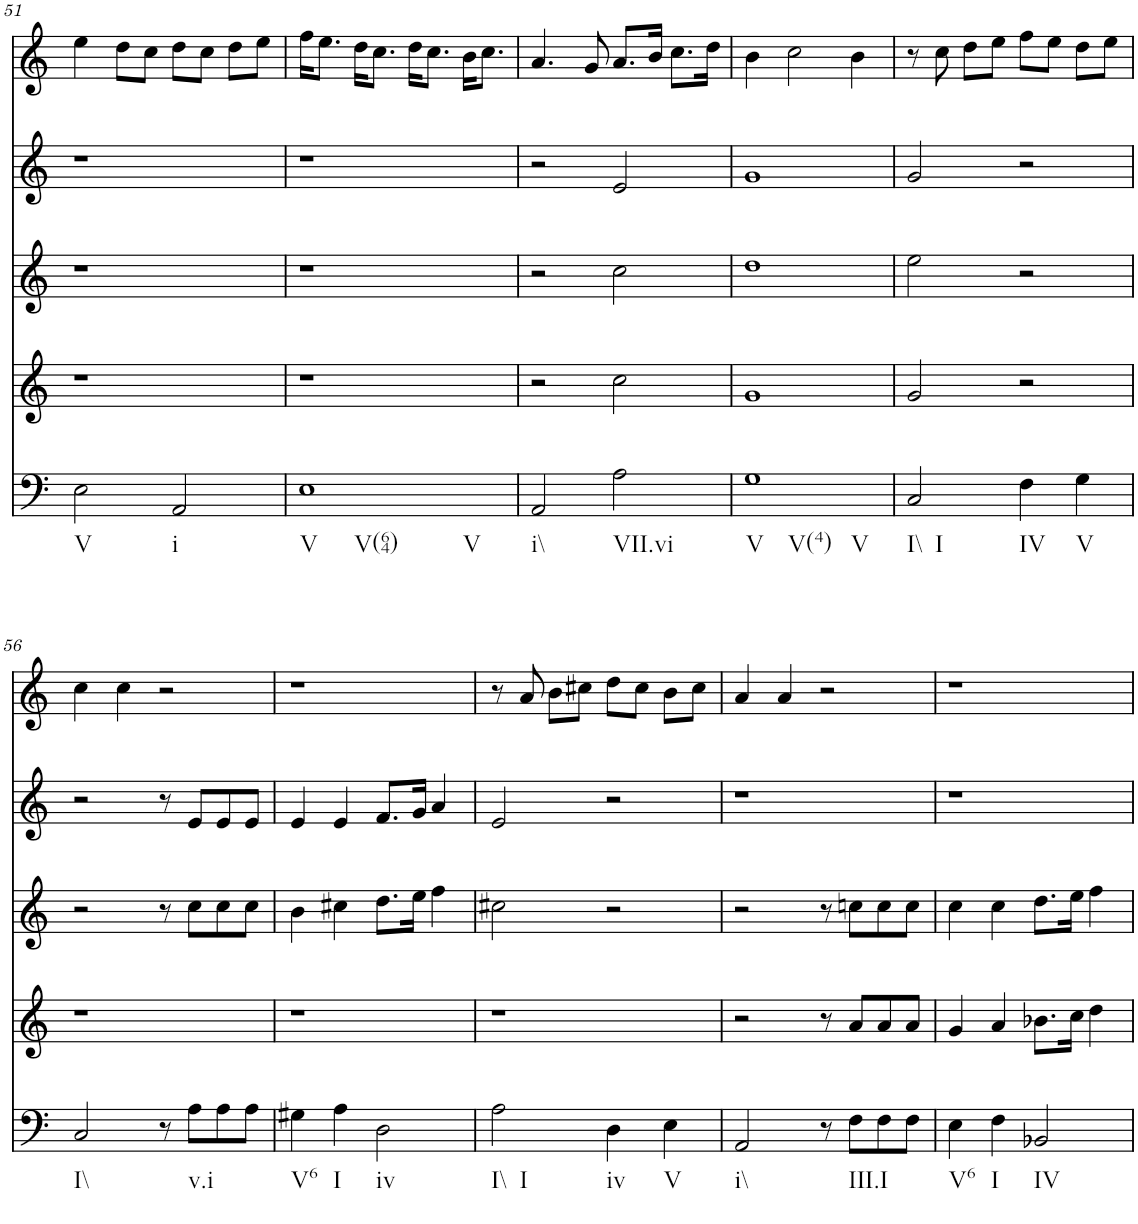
**kern	**kern	**kern	**kern	**kern
*part5	*part4	*part3	*part2	*part1
*staff5	*staff4	*staff3	*staff2	*staff1
*I"vox	*I"vox	*I"vox	*I"vox	*I"vox
!!LO:PB:g=z
*clefF4	*clefG2	*clefG2	*clefG2	*clefG2
*k[]	*k[]	*k[]	*k[]	*k[]
*M4/4	*M4/4	*M4/4	*M4/4	*M4/4
=51	=51	=51	=51	=51
!LO:TX:b:t=V	!	!	!	!
2E\	1r	1r	1r	4ee\
.	.	.	.	8dd\L
.	.	.	.	8cc\J
!LO:TX:b:t=i	!	!	!	!
2AA/	.	.	.	8dd\L
.	.	.	.	8cc\J
.	.	.	.	8dd\L
.	.	.	.	8ee\J
=52	=52	=52	=52	=52
!LO:TX:b:t=V	!	!	!	!
!LO:TX:b:t=V(64)	!	!	!	!
!LO:TX:b:t=V	!	!	!	!
1E	1r	1r	1r	16ff\KL
.	.	.	.	8.ee\J
.	.	.	.	16dd\KL
.	.	.	.	8.cc\J
.	.	.	.	16dd\KL
.	.	.	.	8.cc\J
.	.	.	.	16b\KL
.	.	.	.	8.cc\J
=53	=53	=53	=53	=53
!LO:TX:b:t=i\\	!	!	!	!
2AA/	2r	2r	2r	4.a/
.	.	.	.	8g/
!LO:TX:b:t=VII.vi	!	!	!	!
2A\	2cc\	2cc\	2e/	8.a/L
.	.	.	.	16b/Jk
.	.	.	.	8.cc\L
.	.	.	.	16dd\Jk
=54	=54	=54	=54	=54
!LO:TX:b:t=V	!	!	!	!
!LO:TX:b:t=V(4)	!	!	!	!
!LO:TX:b:t=V	!	!	!	!
1G	1g	1dd	1g	4b\
.	.	.	.	2cc\
.	.	.	.	4b\
=55	=55	=55	=55	=55
!LO:TX:b:t=I\\	!	!	!	!
!LO:TX:b:t=I	!	!	!	!
2C/	2g/	2ee\	2g/	8r
.	.	.	.	8cc\
.	.	.	.	8dd\L
.	.	.	.	8ee\J
!LO:TX:b:t=IV	!	!	!	!
4F\	2r	2r	2r	8ff\L
.	.	.	.	8ee\J
!LO:TX:b:t=V	!	!	!	!
4G\	.	.	.	8dd\L
.	.	.	.	8ee\J
!!LO:LB:g=z
=56	=56	=56	=56	=56
!LO:TX:b:t=I\\	!	!	!	!
2C/	1r	2r	2r	4cc\
.	.	.	.	4cc\
8r	.	8r	8r	2r
!LO:TX:b:t=v.i	!	!	!	!
8A\L	.	8cc\L	8e/L	.
8A\	.	8cc\	8e/	.
8A\J	.	8cc\J	8e/J	.
=57	=57	=57	=57	=57
!LO:TX:b:t=V6	!	!	!	!
4G#X\	1r	4b\	4e/	1r
!LO:TX:b:t=I	!	!	!	!
4A\	.	4cc#X\	4e/	.
!LO:TX:b:t=iv	!	!	!	!
2D\	.	8.dd\L	8.f/L	.
.	.	16ee\Jk	16g/Jk	.
.	.	4ff\	4a/	.
=58	=58	=58	=58	=58
!LO:TX:b:t=I\\	!	!	!	!
!LO:TX:b:t=I	!	!	!	!
2A\	1r	2cc#X\	2e/	8r
.	.	.	.	8a/
.	.	.	.	8b\L
.	.	.	.	8cc#X\J
!LO:TX:b:t=iv	!	!	!	!
4D\	.	2r	2r	8dd\L
.	.	.	.	8cc#\J
!LO:TX:b:t=V	!	!	!	!
4E\	.	.	.	8b\L
.	.	.	.	8cc#\J
=59	=59	=59	=59	=59
!LO:TX:b:t=i\\	!	!	!	!
2AA/	2r	2r	1r	4a/
.	.	.	.	4a/
8r	8r	8r	.	2r
!LO:TX:b:t=III.I	!	!	!	!
8F\L	8a/L	8ccn\L	.	.
8F\	8a/	8cc\	.	.
8F\J	8a/J	8cc\J	.	.
=60	=60	=60	=60	=60
!LO:TX:b:t=V6	!	!	!	!
4E\	4g/	4cc\	1r	1r
!LO:TX:b:t=I	!	!	!	!
4F\	4a/	4cc\	.	.
!LO:TX:b:t=IV	!	!	!	!
2BB-X/	8.b-X\L	8.dd\L	.	.
.	16cc\Jk	16ee\Jk	.	.
.	4dd\	4ff\	.	.
=	=	=	=	=
*-	*-	*-	*-	*-
